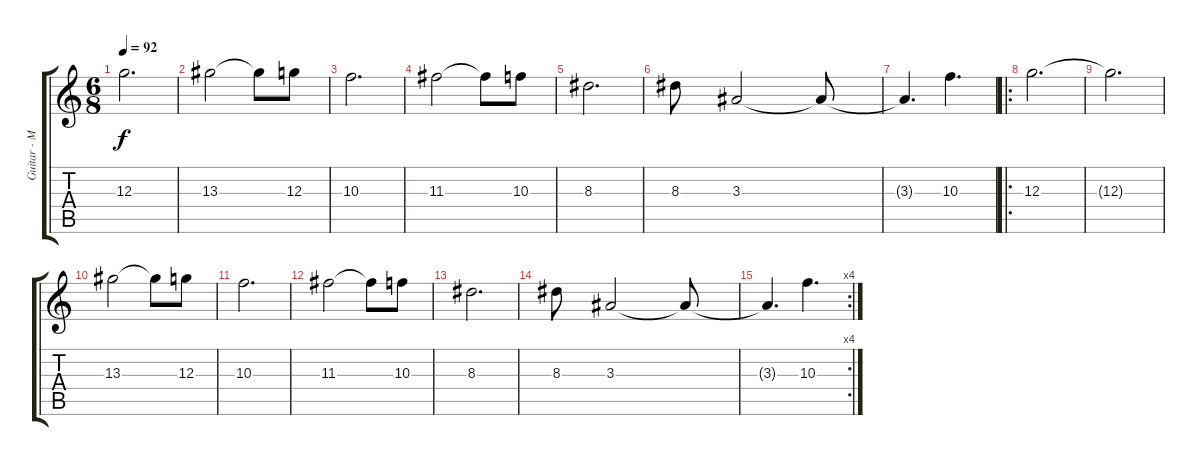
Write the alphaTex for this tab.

\track ("Guitar - Mikael Åkerfeldt" "Guitar - M") {instrument overdrivenguitar}
\staff {score tabs}
\tuning (E4 B3 G3 D3 A2 E2) {hide}
\ts (6 8)
\tempo 92
\clef g2
\ks c
12.3{t}.2{d dy f} |
13.3.2 13.3{t}.8 12.3.8 |
10.3.2{d} |
11.3.2 11.3{t}.8 10.3.8 |
8.3.2{d} |
8.3.8 3.3.2 3.3{t}.8 |
3.3{t}.4{d} 10.3.4{d} |
\ro
12.3.2{d} |
12.3{t}.2{d} |
13.3.2 13.3{t}.8 12.3.8 |
10.3.2{d} |
11.3.2 11.3{t}.8 10.3.8 |
8.3.2{d} |
8.3.8 3.3.2 3.3{t}.8 |
\rc 4
3.3{t}.4{d} 10.3.4{d}
